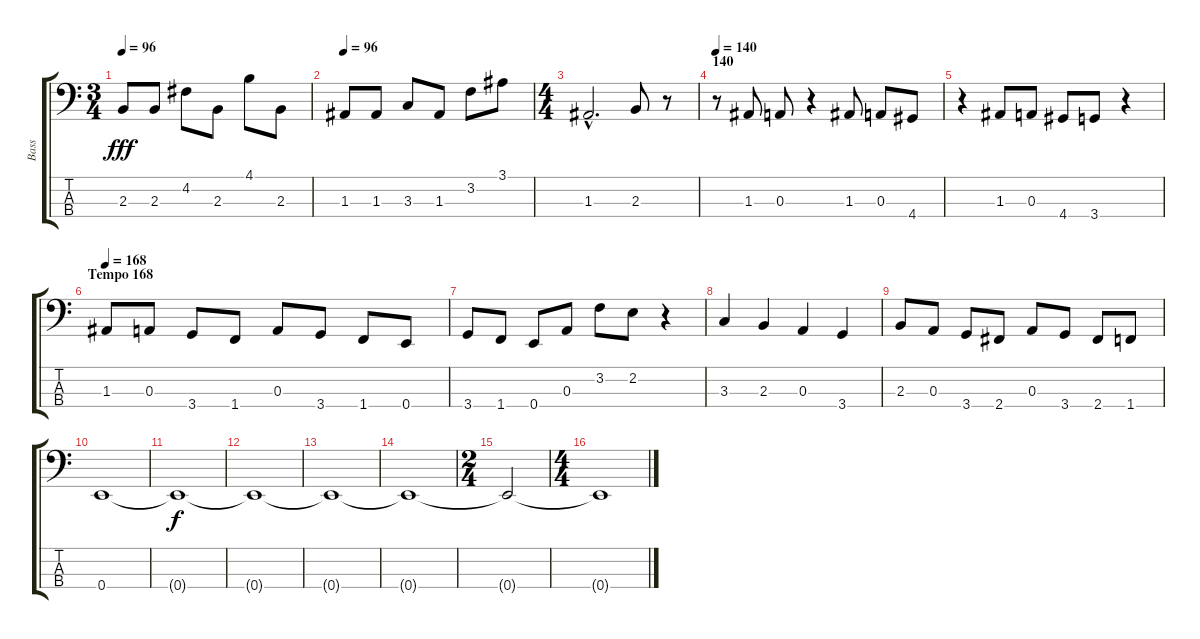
\track ("Bass" "Bass") {instrument electricbasspick}
\staff {score tabs}
\tuning (G2 D2 A1 E1) {hide}
\ts (3 4)
\tempo 96
\clef f4
\ks c
2.3.8{dy fff} 2.3.8 4.2.8 2.3.8 4.1.8 2.3.8 |
\tempo 96
1.3.8 1.3.8 3.3.8 1.3.8 3.2.8 3.1.8 |
\ts (4 4)
1.3{hac}.2{d} 2.3.8 r.8 |
\section ("" "140")
\tempo 140
r.8 1.3.8 0.3.8 r.4 1.3.8 0.3.8 4.4.8 |
r.4 1.3.8 0.3.8 4.4.8 3.4.8 r.4 |
\section ("" "Tempo 168")
\tempo 168
1.3.8 0.3.8 3.4.8 1.4.8 0.3.8 3.4.8 1.4.8 0.4.8 |
3.4.8 1.4.8 0.4.8 0.3.8 3.2.8 2.2.8 r.4 |
3.3.4 2.3.4 0.3.4 3.4.4 |
2.3.8 0.3.8 3.4.8 2.4.8 0.3.8 3.4.8 2.4.8 1.4.8 |
0.4.1{volume 14} |
0.4{t}.1{dy f} |
0.4{t}.1{volume 12} |
0.4{t}.1 |
0.4{t}.1{volume 10} |
\ts (2 4)
0.4{t}.2 |
\ts (4 4)
0.4{t}.1{volume 8}
